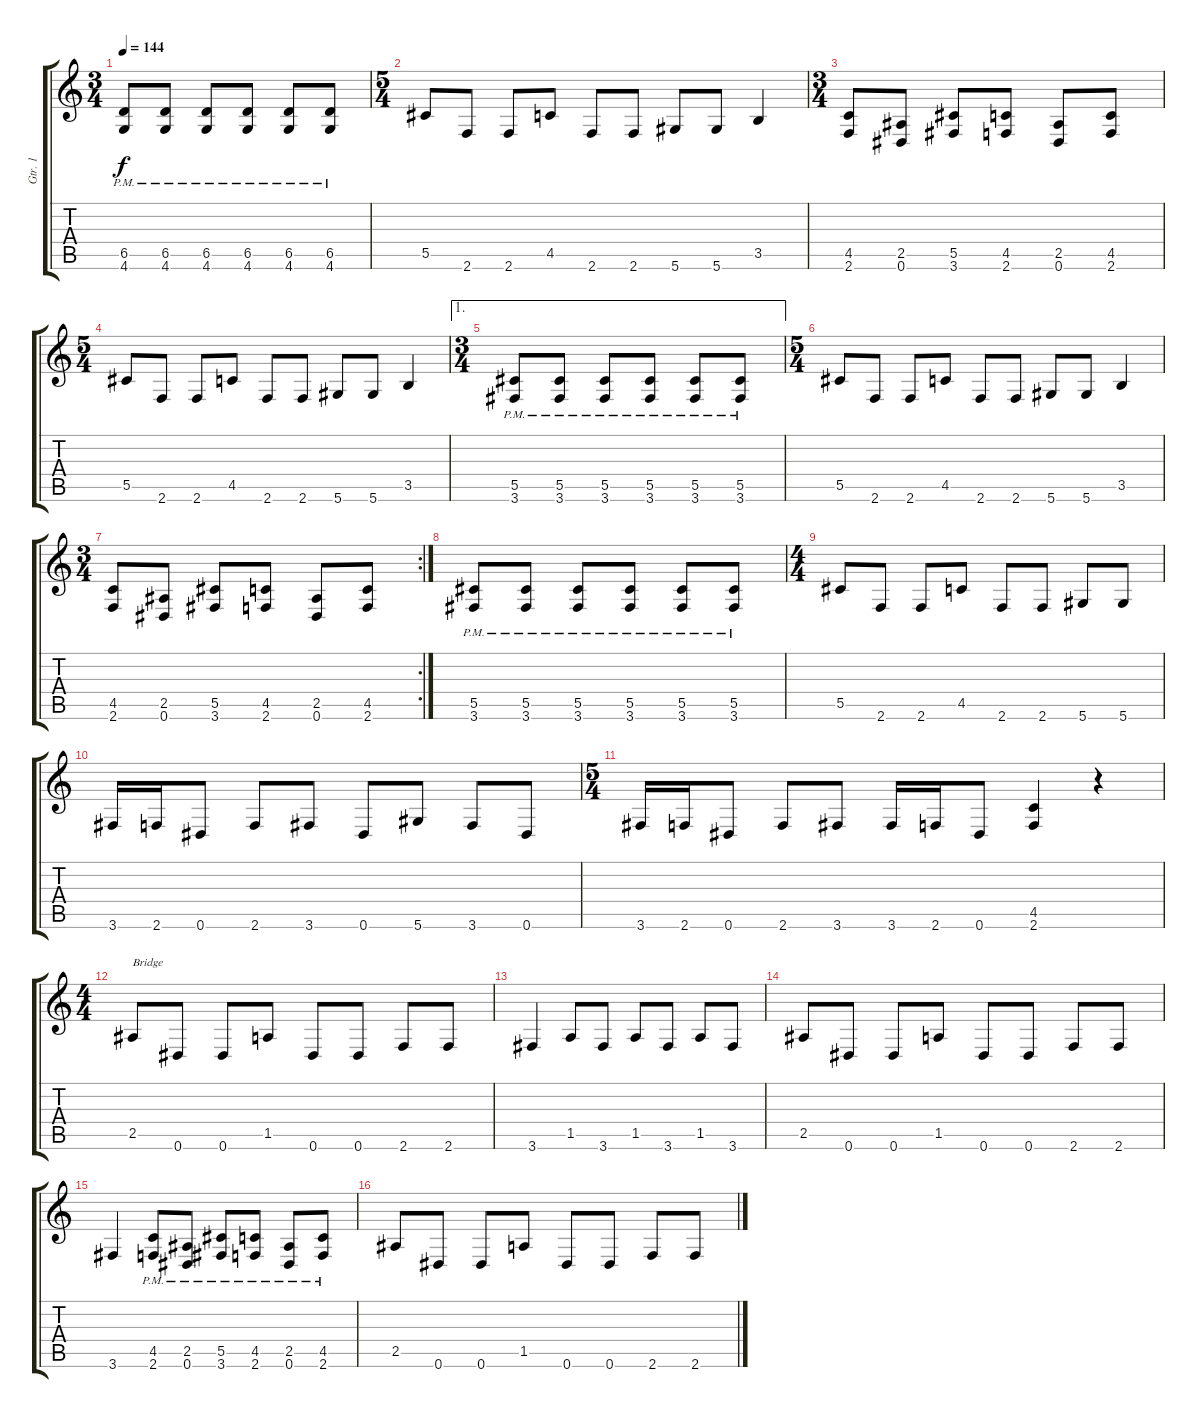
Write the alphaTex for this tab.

\track ("Gtr. 1" "Gtr. 1") {instrument distortionguitar}
\staff {score tabs}
\tuning (Eb4 Bb3 Gb3 Db3 Ab2 Eb2) {hide}
\ts (3 4)
\tempo 144
\clef g2
\ks c
(6.5{pm} 4.6{pm}).8{dy f} (6.5{pm} 4.6{pm}).8 (6.5{pm} 4.6{pm}).8 (6.5{pm} 4.6{pm}).8 (6.5{pm} 4.6{pm}).8 (6.5{pm} 4.6{pm}).8 |
\ts (5 4)
5.5.8 2.6.8 2.6.8 4.5.8 2.6.8 2.6.8 5.6.8 5.6.8 3.5.4 |
\ts (3 4)
(4.5 2.6).8 (2.5 0.6).8 (5.5 3.6).8 (4.5 2.6).8 (2.5 0.6).8 (4.5 2.6).8 |
\ts (5 4)
5.5.8 2.6.8 2.6.8 4.5.8 2.6.8 2.6.8 5.6.8 5.6.8 3.5.4 |
\ae 1
\ts (3 4)
(5.5{pm} 3.6{pm}).8 (5.5{pm} 3.6{pm}).8 (5.5{pm} 3.6{pm}).8 (5.5{pm} 3.6{pm}).8 (5.5{pm} 3.6{pm}).8 (5.5{pm} 3.6{pm}).8 |
\ts (5 4)
5.5.8 2.6.8 2.6.8 4.5.8 2.6.8 2.6.8 5.6.8 5.6.8 3.5.4 |
\rc 2
\ts (3 4)
(4.5 2.6).8 (2.5 0.6).8 (5.5 3.6).8 (4.5 2.6).8 (2.5 0.6).8 (4.5 2.6).8 |
(5.5{pm} 3.6{pm}).8 (5.5{pm} 3.6{pm}).8 (5.5{pm} 3.6{pm}).8 (5.5{pm} 3.6{pm}).8 (5.5{pm} 3.6{pm}).8 (5.5{pm} 3.6{pm}).8 |
\ts (4 4)
5.5.8 2.6.8 2.6.8 4.5.8 2.6.8 2.6.8 5.6.8 5.6.8 |
3.6.16 2.6.16 0.6.8 2.6.8 3.6.8 0.6.8 5.6.8 3.6.8 0.6.8 |
\ts (5 4)
3.6.16 2.6.16 0.6.8 2.6.8 3.6.8 3.6.16 2.6.16 0.6.8 (4.5 2.6).4 r.4 |
\ts (4 4)
2.5.8{txt "Bridge"} 0.6.8 0.6.8 1.5.8 0.6.8 0.6.8 2.6.8 2.6.8 |
3.6.4 1.5.8 3.6.8 1.5.8 3.6.8 1.5.8 3.6.8 |
2.5.8 0.6.8 0.6.8 1.5.8 0.6.8 0.6.8 2.6.8 2.6.8 |
3.6.4 (4.5{pm} 2.6{pm}).8 (2.5{pm} 0.6{pm}).8 (5.5{pm} 3.6{pm}).8 (4.5{pm} 2.6{pm}).8 (2.5{pm} 0.6{pm}).8 (4.5{pm} 2.6{pm}).8 |
2.5.8 0.6.8 0.6.8 1.5.8 0.6.8 0.6.8 2.6.8 2.6.8
